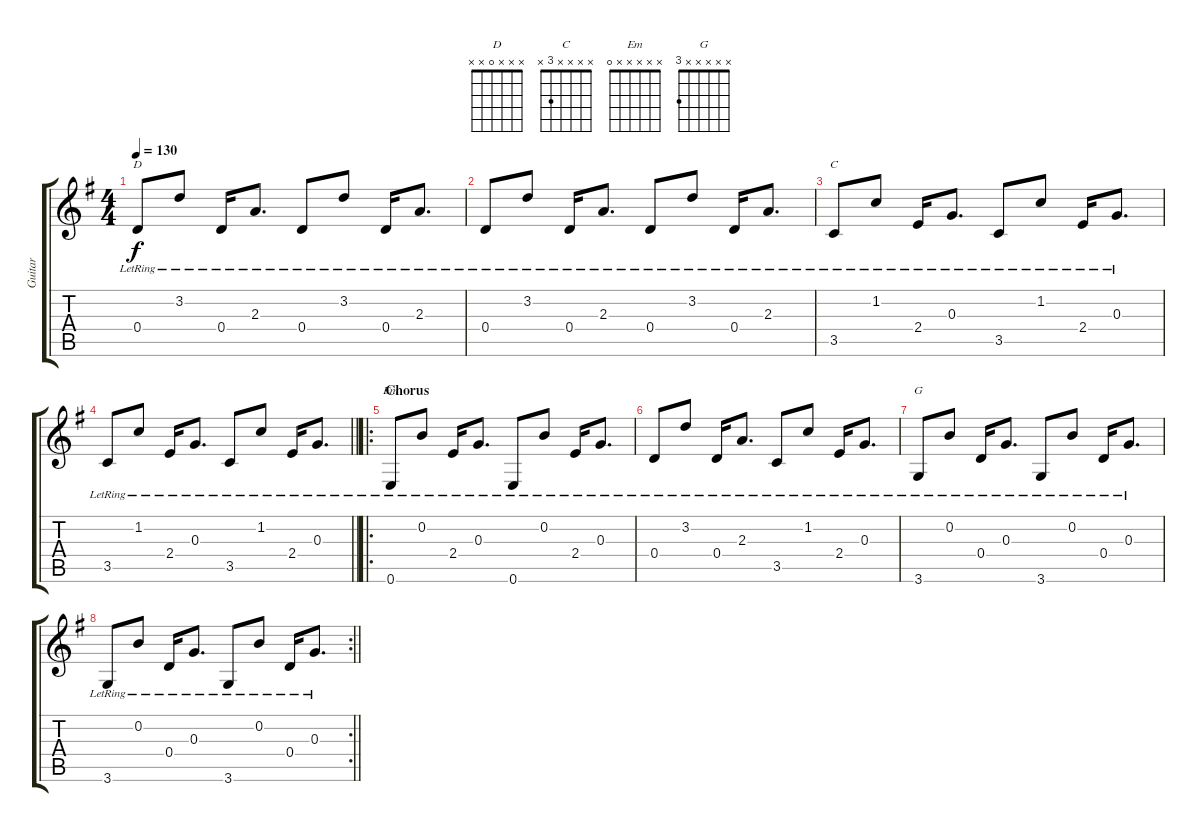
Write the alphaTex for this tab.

\track ("Guitar" "Guitar") {instrument acousticguitarsteel}
\staff {score tabs}
\tuning (E4 B3 G3 D3 A2 E2) {hide}
\chord ("D" x x x 0 x x)
\chord ("C" x x x x 3 x)
\chord ("Em" x x x x x 0)
\chord ("G" x x x x x 3)
\ts (4 4)
\tempo 130
\clef g2
\ks eminor
0.4{lr}.8{ch "D" dy f} 3.2{lr}.8 0.4{lr}.16 2.3{lr}.8{d} 0.4{lr}.8 3.2{lr}.8 0.4{lr}.16 2.3{lr}.8{d} |
0.4{lr}.8 3.2{lr}.8 0.4{lr}.16 2.3{lr}.8{d} 0.4{lr}.8 3.2{lr}.8 0.4{lr}.16 2.3{lr}.8{d} |
3.5{lr}.8{ch "C"} 1.2{lr}.8 2.4{lr}.16 0.3{lr}.8{d} 3.5{lr}.8 1.2{lr}.8 2.4{lr}.16 0.3{lr}.8{d} |
\barLineRight lightlight
3.5{lr}.8 1.2{lr}.8 2.4{lr}.16 0.3{lr}.8{d} 3.5{lr}.8 1.2{lr}.8 2.4{lr}.16 0.3{lr}.8{d} |
\ro
\section ("" "Chorus")
0.6{lr}.8{ch "Em"} 0.2{lr}.8 2.4{lr}.16 0.3{lr}.8{d} 0.6{lr}.8 0.2{lr}.8 2.4{lr}.16 0.3{lr}.8{d} |
0.4{lr}.8 3.2{lr}.8 0.4{lr}.16 2.3{lr}.8{d} 3.5{lr}.8 1.2{lr}.8 2.4{lr}.16 0.3{lr}.8{d} |
3.6{lr}.8{ch "G"} 0.2{lr}.8 0.4{lr}.16 0.3{lr}.8{d} 3.6{lr}.8 0.2{lr}.8 0.4{lr}.16 0.3{lr}.8{d} |
\rc 2
\barLineRight lightlight
3.6{lr}.8 0.2{lr}.8 0.4{lr}.16 0.3{lr}.8{d} 3.6{lr}.8 0.2{lr}.8 0.4{lr}.16 0.3{lr}.8{d}
